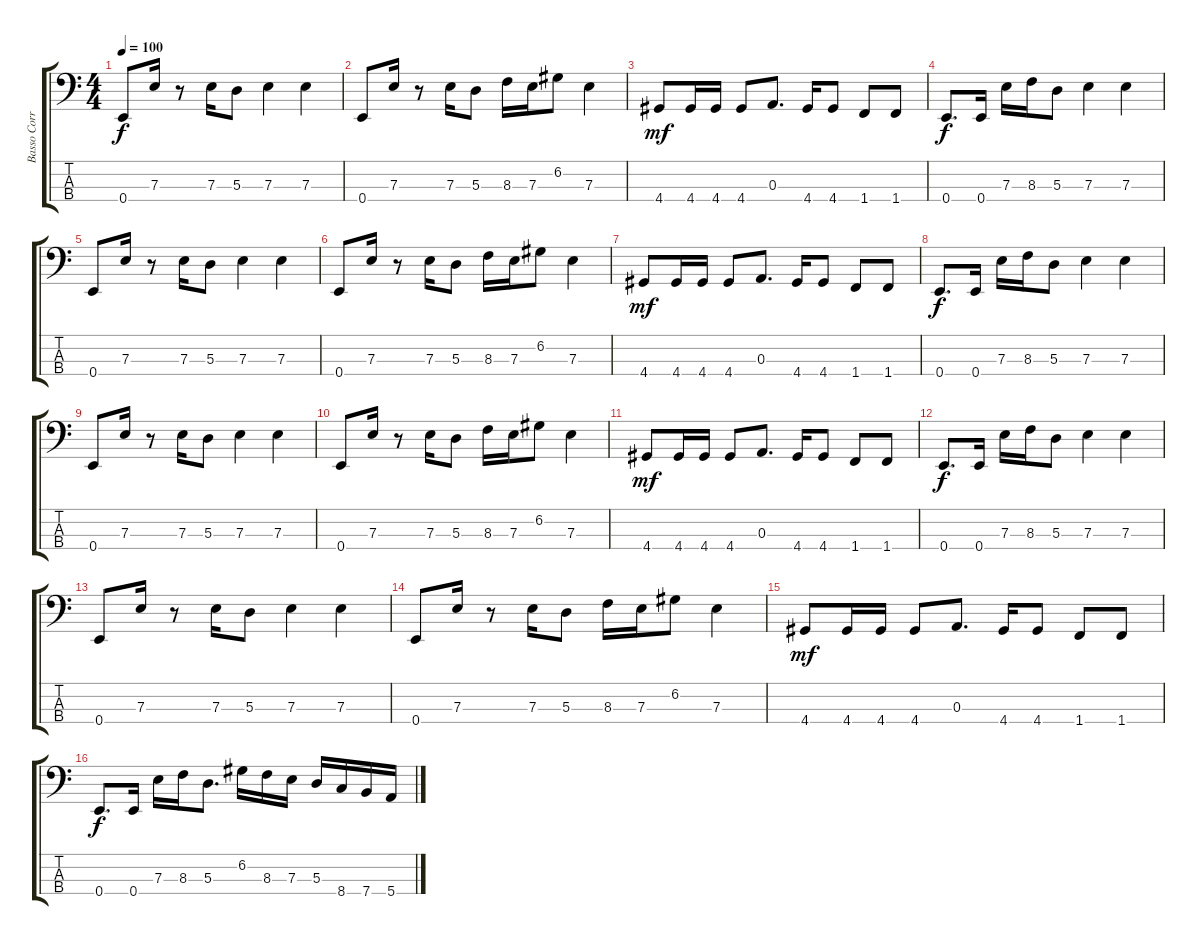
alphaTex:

\track ("Basso Corretto" "Basso Corr") {solo instrument electricbassfinger}
\staff {score tabs}
\tuning (G2 D2 A1 E1) {hide}
\ts (4 4)
\tempo 100
\clef f4
\ks c
0.4.8{dy f} 7.3.16 r.8 7.3.16 5.3.8 7.3.4 7.3.4 |
0.4.8 7.3.16 r.8 7.3.16 5.3.8 8.3.16 7.3.16 6.2.8 7.3.4 |
4.4.8{dy mf} 4.4.16 4.4.16 4.4.8 0.3.8{d} 4.4.16 4.4.8 1.4.8 1.4.8 |
0.4.8{d dy f} 0.4.16 7.3.16 8.3.16 5.3.8 7.3.4 7.3.4 |
0.4.8 7.3.16 r.8 7.3.16 5.3.8 7.3.4 7.3.4 |
0.4.8 7.3.16 r.8 7.3.16 5.3.8 8.3.16 7.3.16 6.2.8 7.3.4 |
4.4.8{dy mf} 4.4.16 4.4.16 4.4.8 0.3.8{d} 4.4.16 4.4.8 1.4.8 1.4.8 |
0.4.8{d dy f} 0.4.16 7.3.16 8.3.16 5.3.8 7.3.4 7.3.4 |
0.4.8 7.3.16 r.8 7.3.16 5.3.8 7.3.4 7.3.4 |
0.4.8 7.3.16 r.8 7.3.16 5.3.8 8.3.16 7.3.16 6.2.8 7.3.4 |
4.4.8{dy mf} 4.4.16 4.4.16 4.4.8 0.3.8{d} 4.4.16 4.4.8 1.4.8 1.4.8 |
0.4.8{d dy f} 0.4.16 7.3.16 8.3.16 5.3.8 7.3.4 7.3.4 |
0.4.8 7.3.16 r.8 7.3.16 5.3.8 7.3.4 7.3.4 |
0.4.8 7.3.16 r.8 7.3.16 5.3.8 8.3.16 7.3.16 6.2.8 7.3.4 |
4.4.8{dy mf} 4.4.16 4.4.16 4.4.8 0.3.8{d} 4.4.16 4.4.8 1.4.8 1.4.8 |
0.4.8{d dy f} 0.4.16 7.3.16 8.3.16 5.3.8{d} 6.2.16 8.3.16 7.3.16 5.3.16 8.4.16 7.4.16 5.4.16
